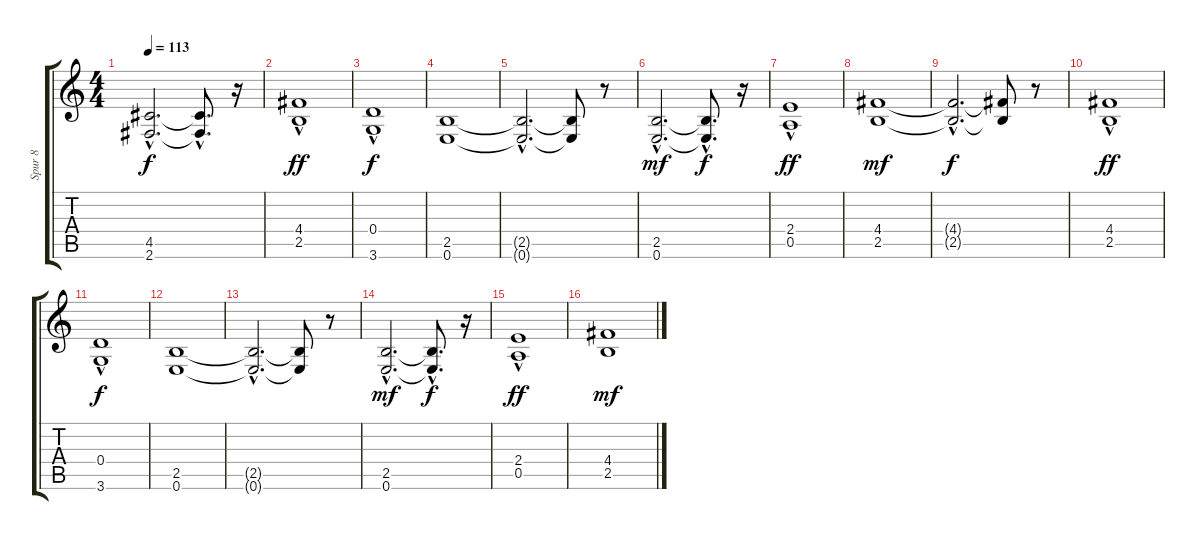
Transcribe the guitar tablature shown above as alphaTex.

\track ("Spur 8" "Spur 8") {instrument distortionguitar}
\staff {score tabs}
\tuning (E4 B3 G3 D3 A2 E2) {hide}
\ts (4 4)
\tempo 113
\clef g2
\ks c
(4.5{hac t} 2.6{hac t}).2{d dy f} (4.5{hac t} 2.6{hac t}).8{d} r.16 |
(4.4 2.5{hac}).1{dy ff} |
(0.4 3.6{hac}).1{dy f} |
(2.5 0.6).1 |
(2.5{hac t} 0.6{hac t}).2{d} (2.5{t} 0.6{t}).8 r.8 |
(2.5{hac} 0.6{hac}).2{d dy mf} (2.5{hac t} 0.6{hac t}).8{d dy f} r.16 |
(2.4 0.5{hac}).1{dy ff} |
(4.4 2.5).1{dy mf} |
(4.4{hac t} 2.5{hac t}).2{d dy f} (4.4{t} 2.5{t}).8 r.8 |
(4.4 2.5{hac}).1{dy ff} |
(0.4 3.6{hac}).1{dy f} |
(2.5 0.6).1 |
(2.5{hac t} 0.6{hac t}).2{d} (2.5{t} 0.6{t}).8 r.8 |
(2.5{hac} 0.6{hac}).2{d dy mf} (2.5{hac t} 0.6{hac t}).8{d dy f} r.16 |
(2.4 0.5{hac}).1{dy ff} |
(4.4 2.5).1{dy mf}
